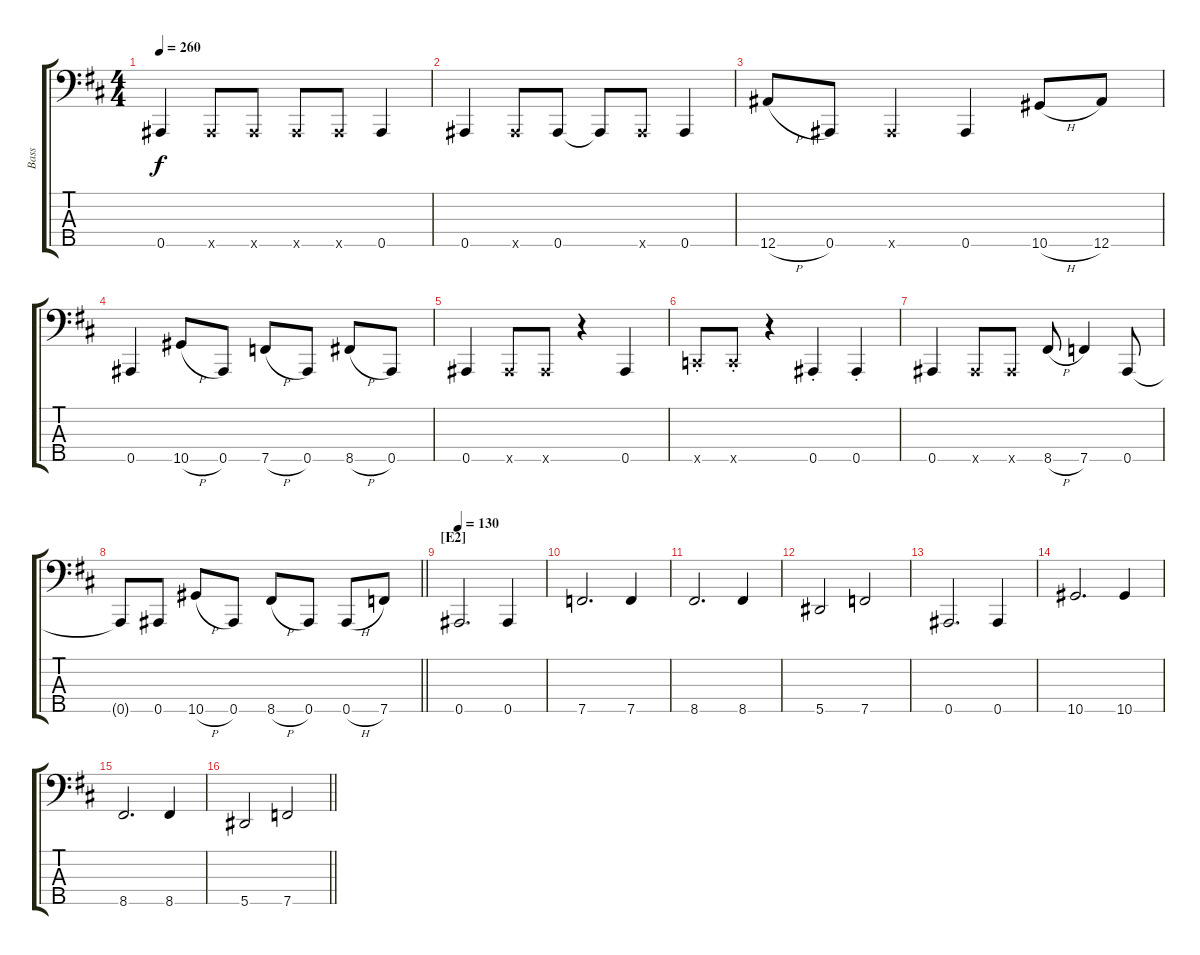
\track ("Bass" "Bass") {instrument slapbass1}
\staff {score tabs}
\tuning (B2 Gb2 Db2 Ab1 Bb0) {hide}
\ts (4 4)
\tempo 260
\clef f4
\ks bminor
0.5.4{dy f} 0.5{x}.8 0.5{x}.8 0.5{x}.8 0.5{x}.8 0.5.4 |
0.5.4 0.5{x}.8 0.5.8 0.5{t}.8 0.5{x}.8 0.5.4 |
12.5{h}.8 0.5.8 0.5{x}.4 0.5.4 10.5{h}.8 12.5.8 |
0.5.4 10.5{h}.8 0.5.8 7.5{h}.8 0.5.8 8.5{h}.8 0.5.8 |
0.5.4 0.5{x}.8 0.5{x}.8 r.4 0.5.4 |
2.5{st x}.8 2.5{st x}.8 r.4 0.5{st}.4 0.5{st}.4 |
0.5.4 0.5{x}.8 0.5{x}.8 8.5{h}.8 7.5.4 0.5.8 |
\barLineRight lightlight
0.5{t}.8 0.5.8 10.5{h}.8 0.5.8 8.5{h}.8 0.5.8 0.5{h}.8 7.5.8 |
\section ("" "[E2]")
\tempo 130
0.5.2{d} 0.5.4 |
7.5.2{d} 7.5.4 |
8.5.2{d} 8.5.4 |
5.5.2 7.5.2 |
0.5.2{d} 0.5.4 |
10.5.2{d} 10.5.4 |
8.5.2{d} 8.5.4 |
\barLineRight lightlight
5.5.2 7.5.2
